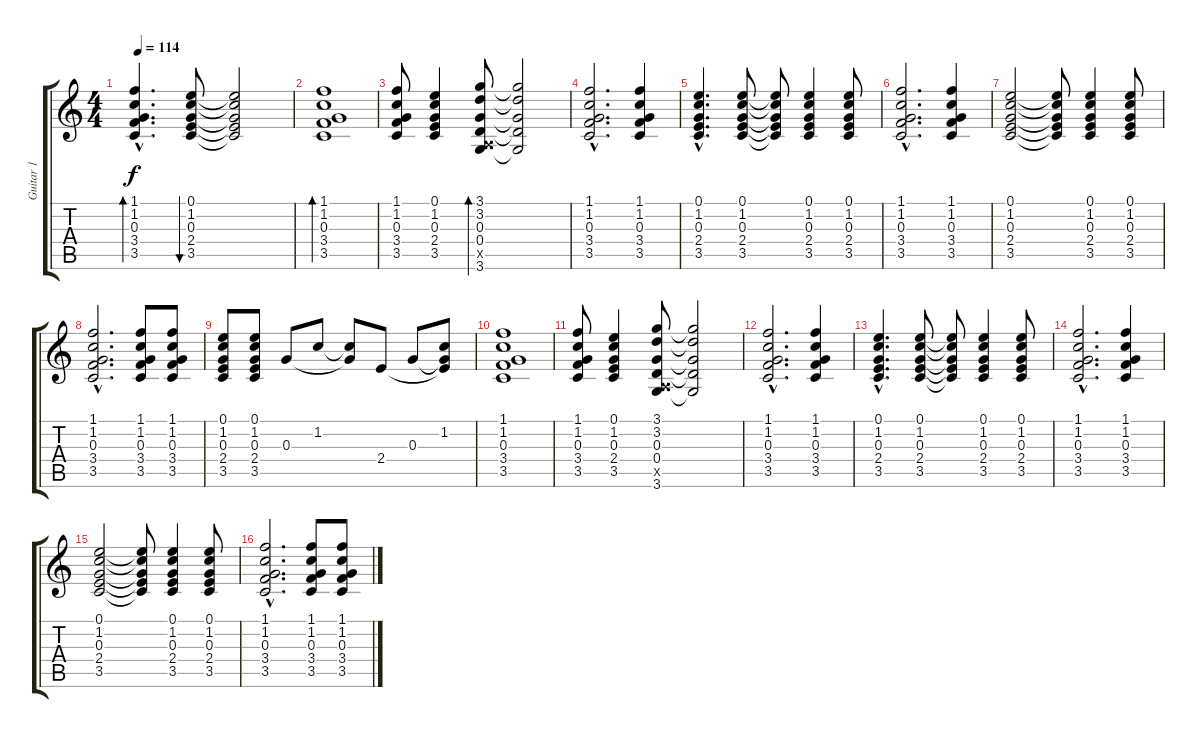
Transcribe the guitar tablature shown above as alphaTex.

\track ("Guitar 1" "Guitar 1") {instrument electricguitarclean}
\staff {score tabs}
\tuning (E4 B3 G3 D3 A2 E2) {hide}
\ts (4 4)
\tempo 114
\clef g2
\ks c
(1.1{hac} 1.2{hac} 0.3{hac} 3.4{hac} 3.5{hac}).4{d bd 30 dy f} (0.1 1.2 0.3 2.4 3.5).8{bu 30} (0.1{t} 1.2{t} 0.3{t} 2.4{t} 3.5{t}).2 |
(1.1 1.2 0.3 3.4 3.5).1{bd 30} |
(1.1 1.2 0.3 3.4 3.5).8 (0.1 1.2 0.3 2.4 3.5).4 (3.1 3.2 0.3 0.4 0.5{x} 3.6).8{bd 30} (3.1{t} 3.2{t} 0.3{t} 0.4{t} 3.6{t}).2 |
(1.1{hac} 1.2{hac} 0.3{hac} 3.4{hac} 3.5{hac}).2{d volume 6 instrument overdrivenguitar} (1.1 1.2 0.3 3.4 3.5).4 |
(0.1{hac} 1.2{hac} 0.3{hac} 2.4{hac} 3.5{hac}).4{d} (0.1 1.2 0.3 2.4 3.5).8 (0.1{t} 1.2{t} 0.3{t} 2.4{t} 3.5{t}).8 (0.1 1.2 0.3 2.4 3.5).4 (0.1 1.2 0.3 2.4 3.5).8 |
(1.1{hac} 1.2{hac} 0.3{hac} 3.4{hac} 3.5{hac}).2{d volume 6 instrument overdrivenguitar} (1.1 1.2 0.3 3.4 3.5).4 |
(0.1 1.2 0.3 2.4 3.5).2 (0.1{t} 1.2{t} 0.3{t} 2.4{t} 3.5{t}).8 (0.1 1.2 0.3 2.4 3.5).4 (0.1 1.2 0.3 2.4 3.5).8 |
(1.1{hac} 1.2{hac} 0.3{hac} 3.4{hac} 3.5{hac}).2{d} (1.1 1.2 0.3 3.4 3.5).8 (1.1 1.2 0.3 3.4 3.5).8 |
(0.1 1.2 0.3 2.4 3.5).8 (0.1 1.2 0.3 2.4 3.5).8 0.3.8 1.2.8 (1.2{t} 0.3{t}).8 2.4.8 0.3.8 (1.2 0.3{t} 2.4{t}).8 |
(1.1 1.2 0.3 3.4 3.5).1 |
(1.1 1.2 0.3 3.4 3.5).8 (0.1 1.2 0.3 2.4 3.5).4 (3.1 3.2 0.3 0.4 0.5{x} 3.6).8 (3.1{t} 3.2{t} 0.3{t} 0.4{t} 3.6{t}).2 |
(1.1{hac} 1.2{hac} 0.3{hac} 3.4{hac} 3.5{hac}).2{d volume 6 instrument overdrivenguitar} (1.1 1.2 0.3 3.4 3.5).4 |
(0.1{hac} 1.2{hac} 0.3{hac} 2.4{hac} 3.5{hac}).4{d} (0.1 1.2 0.3 2.4 3.5).8 (0.1{t} 1.2{t} 0.3{t} 2.4{t} 3.5{t}).8 (0.1 1.2 0.3 2.4 3.5).4 (0.1 1.2 0.3 2.4 3.5).8 |
(1.1{hac} 1.2{hac} 0.3{hac} 3.4{hac} 3.5{hac}).2{d volume 6 instrument overdrivenguitar} (1.1 1.2 0.3 3.4 3.5).4 |
(0.1 1.2 0.3 2.4 3.5).2 (0.1{t} 1.2{t} 0.3{t} 2.4{t} 3.5{t}).8 (0.1 1.2 0.3 2.4 3.5).4 (0.1 1.2 0.3 2.4 3.5).8 |
(1.1{hac} 1.2{hac} 0.3{hac} 3.4{hac} 3.5{hac}).2{d} (1.1 1.2 0.3 3.4 3.5).8 (1.1 1.2 0.3 3.4 3.5).8
